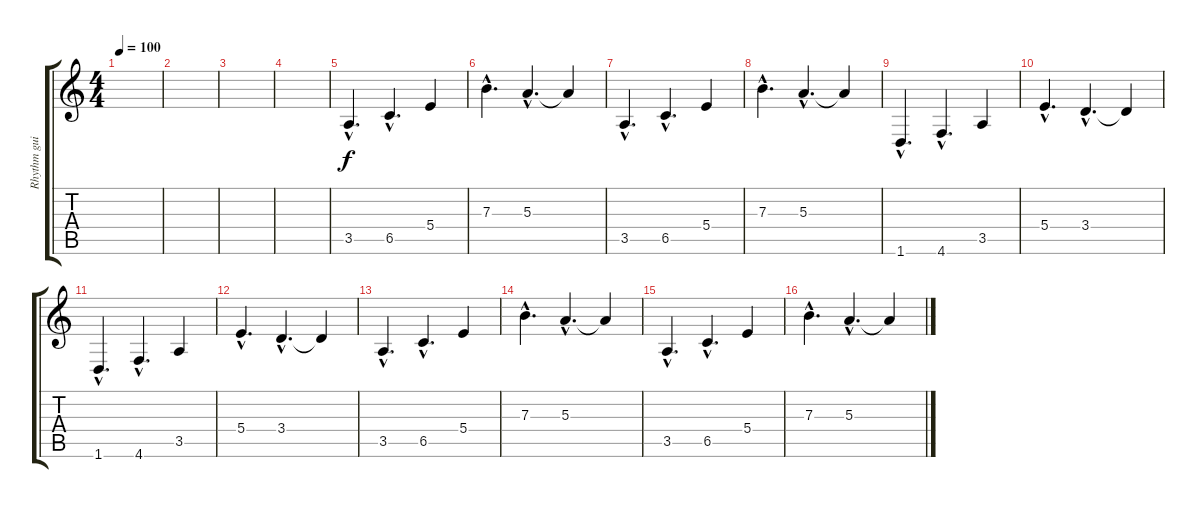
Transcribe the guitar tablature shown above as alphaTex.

\track ("Rhythm guitar" "Rhythm gui") {instrument distortionguitar}
\staff {score tabs}
\tuning (Db4 Ab3 E3 B2 Gb2 Db2) {hide}
\ts (4 4)
\tempo 100
\clef g2
\ks c
|
|
|
|
3.5{hac}.4{d} 6.5{hac}.4{d} 5.4.4 |
7.3{hac}.4{d} 5.3{hac}.4{d} 5.3{t}.4 |
3.5{hac}.4{d} 6.5{hac}.4{d} 5.4.4 |
7.3{hac}.4{d} 5.3{hac}.4{d} 5.3{t}.4 |
1.6{hac}.4{d} 4.6{hac}.4{d} 3.5.4 |
5.4{hac}.4{d} 3.4{hac}.4{d} 3.4{t}.4 |
1.6{hac}.4{d} 4.6{hac}.4{d} 3.5.4 |
5.4{hac}.4{d} 3.4{hac}.4{d} 3.4{t}.4 |
3.5{hac}.4{d} 6.5{hac}.4{d} 5.4.4 |
7.3{hac}.4{d} 5.3{hac}.4{d} 5.3{t}.4 |
3.5{hac}.4{d} 6.5{hac}.4{d} 5.4.4 |
7.3{hac}.4{d} 5.3{hac}.4{d} 5.3{t}.4
